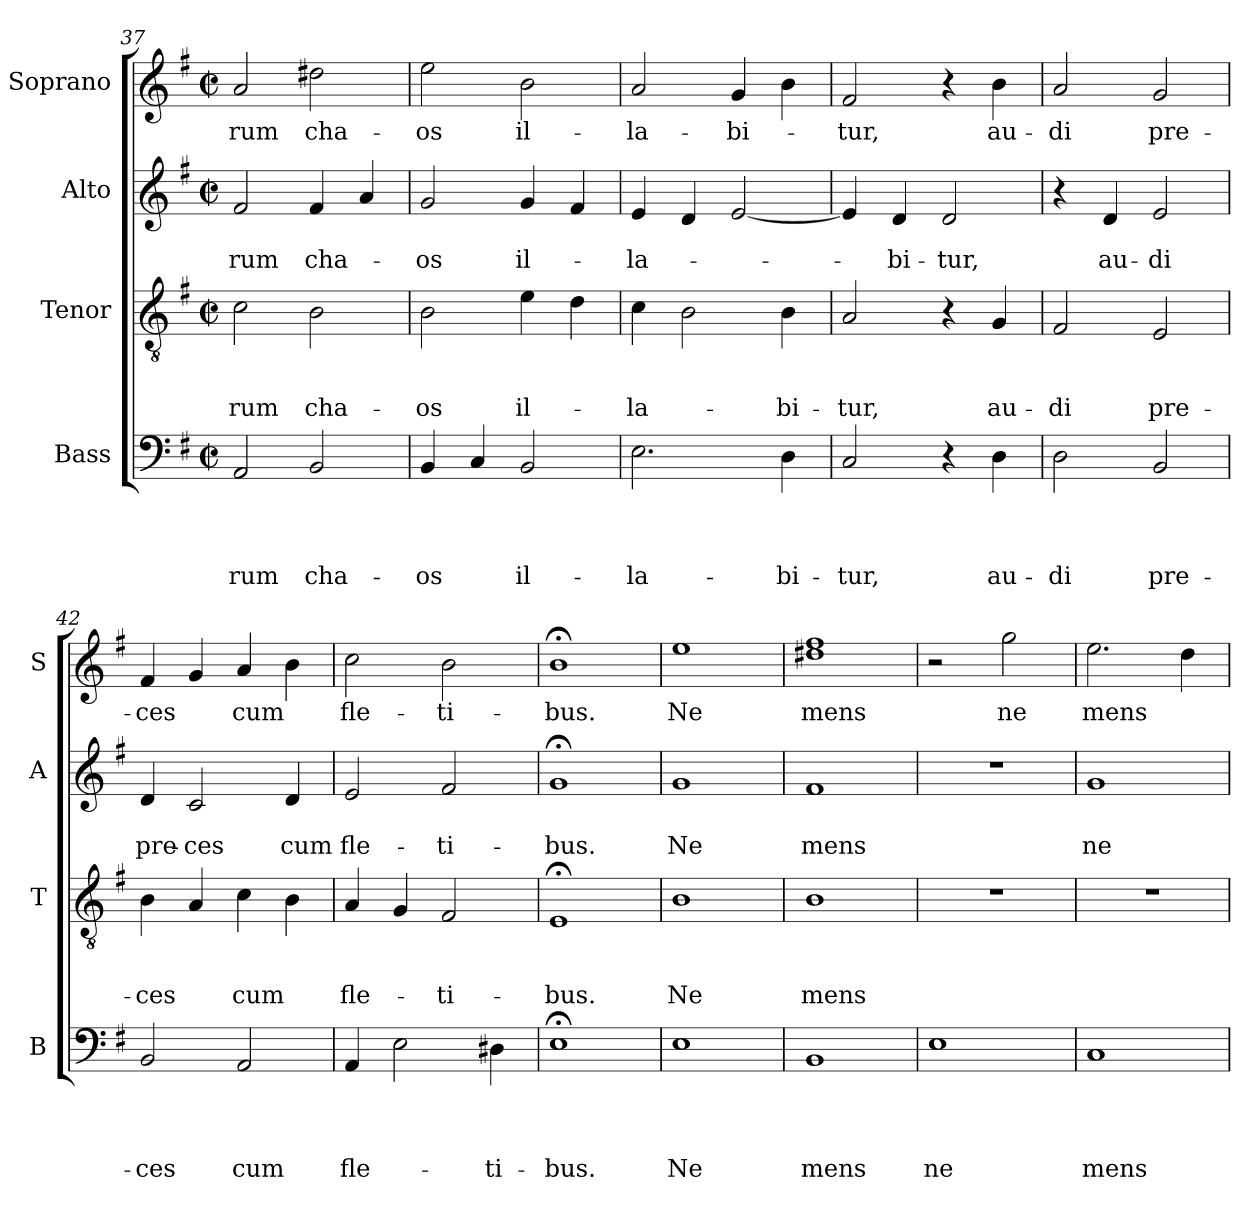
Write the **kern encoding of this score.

**kern	**text	**text	**text	**text	**kern	**text	**text	**text	**kern	**text	**text	**kern	**text
*part4	*part4	*part4	*part4	*part4	*part3	*part3	*part3	*part3	*part2	*part2	*part2	*part1	*part1
*staff4	*staff4	*staff4	*staff4	*staff4	*staff3	*staff3	*staff3	*staff3	*staff2	*staff2	*staff2	*staff1	*staff1
*I"Bass	*	*	*	*	*I"Tenor	*	*	*	*I"Alto	*	*	*I"Soprano	*
*I'B	*	*	*	*	*I'T	*	*	*	*I'A	*	*	*I'S	*
!!LO:LB:g=z
*clefF4	*	*	*	*	*clefGv2	*	*	*	*clefG2	*	*	*clefG2	*
*k[f#]	*	*	*	*	*k[f#]	*	*	*	*k[f#]	*	*	*k[f#]	*
*G:	*	*	*	*	*G:	*	*	*	*G:	*	*	*G:	*
*M2/2	*	*	*	*	*M2/2	*	*	*	*M2/2	*	*	*M2/2	*
*met(c|)	*	*	*	*	*met(c|)	*	*	*	*met(c|)	*	*	*met(c|)	*
=37	=37	=37	=37	=37	=37	=37	=37	=37	=37	=37	=37	=37	=37
!	!	!	!	!LO:LY:b	!	!	!	!LO:LY:b	!	!	!LO:LY:b	!	!LO:LY:b
2AA/	.	.	.	-rum	2c\	.	.	-rum	2f#/	.	-rum	2a/	-rum
!	!	!	!	!LO:LY:b	!	!	!	!LO:LY:b	!	!	!LO:LY:b	!	!LO:LY:b
2BB/	.	.	.	cha-	2B\	.	.	cha-	4f#/	.	cha-	2dd#X\	cha-
.	.	.	.	.	.	.	.	.	4a/	.	.	.	.
=38	=38	=38	=38	=38	=38	=38	=38	=38	=38	=38	=38	=38	=38
!	!	!	!	!LO:LY:b	!	!	!	!LO:LY:b	!	!	!LO:LY:b	!	!LO:LY:b
4BB/	.	.	.	-os	2B\	.	.	-os	2g/	.	-os	2ee\	-os
4C/	.	.	.	.	.	.	.	.	.	.	.	.	.
!	!	!	!	!LO:LY:b	!	!	!	!LO:LY:b	!	!	!LO:LY:b	!	!LO:LY:b
2BB/	.	.	.	il-	4e\	.	.	il-	4g/	.	il-	2b\	il-
.	.	.	.	.	4d\	.	.	.	4f#/	.	.	.	.
=39	=39	=39	=39	=39	=39	=39	=39	=39	=39	=39	=39	=39	=39
!	!	!	!	!LO:LY:b	!	!	!	!LO:LY:b	!	!	!LO:LY:b	!	!LO:LY:b
2.E\	.	.	.	-la-	4c\	.	.	-la-	4e/	.	-la-	2a/	-la-
.	.	.	.	.	2B\	.	.	.	4d/	.	.	.	.
!	!	!	!	!	!	!	!	!	!	!	!	!	!LO:LY:b
.	.	.	.	.	.	.	.	.	[<2e/	.	.	4g/	-bi-
!	!	!	!	!LO:LY:b	!	!	!	!LO:LY:b	!	!	!	!	!
4D\	.	.	.	-bi-	4B\	.	.	-bi-	.	.	.	4b\	.
=40	=40	=40	=40	=40	=40	=40	=40	=40	=40	=40	=40	=40	=40
!	!	!	!	!LO:LY:b	!	!	!	!LO:LY:b	!	!	!	!	!LO:LY:b
2C/	.	.	.	-tur,	2A/	.	.	-tur,	4e/]	.	.	2f#/	-tur,
!	!	!	!	!	!	!	!	!	!	!	!LO:LY:b	!	!
.	.	.	.	.	.	.	.	.	4d/	.	-bi-	.	.
!	!	!	!	!	!	!	!	!	!	!	!LO:LY:b	!	!
4r	.	.	.	.	4r	.	.	.	2d/	.	-tur,	4r	.
!	!	!	!	!LO:LY:b	!	!	!	!LO:LY:b	!	!	!	!	!LO:LY:b
4D\	.	.	.	au-	4G/	.	.	au-	.	.	.	4b\	au-
=41	=41	=41	=41	=41	=41	=41	=41	=41	=41	=41	=41	=41	=41
!	!	!	!	!LO:LY:b	!	!	!	!LO:LY:b	!	!	!	!	!LO:LY:b
2D\	.	.	.	-di	2F#/	.	.	-di	4r	.	.	2a/	-di
!	!	!	!	!	!	!	!	!	!	!	!LO:LY:b	!	!
.	.	.	.	.	.	.	.	.	4d/	.	au-	.	.
!	!	!	!	!LO:LY:b	!	!	!	!LO:LY:b	!	!	!LO:LY:b	!	!LO:LY:b
2BB/	.	.	.	pre-	2E/	.	.	pre-	2e/	.	-di	2g/	pre-
=42	=42	=42	=42	=42	=42	=42	=42	=42	=42	=42	=42	=42	=42
!	!	!	!	!LO:LY:b	!	!	!	!LO:LY:b	!	!	!LO:LY:b	!	!LO:LY:b
2BB/	.	.	.	-ces	4B\	.	.	-ces	4d/	.	pre-	4f#/	-ces
!	!	!	!	!	!	!	!	!	!	!	!LO:LY:b:rj	!	!
.	.	.	.	.	4A/	.	.	.	2c/	.	-ces	4g/	.
!	!	!	!	!LO:LY:b	!	!	!	!LO:LY:b	!	!	!	!	!LO:LY:b
2AA/	.	.	.	cum	4c\	.	.	cum	.	.	.	4a/	cum
!	!	!	!	!	!	!	!	!	!	!	!LO:LY:b	!	!
.	.	.	.	.	4B\	.	.	.	4d/	.	cum	4b\	.
=43	=43	=43	=43	=43	=43	=43	=43	=43	=43	=43	=43	=43	=43
!	!	!	!	!LO:LY:b	!	!	!	!LO:LY:b	!	!	!LO:LY:b	!	!LO:LY:b
4AA/	.	.	.	fle-	4A/	.	.	fle-	2e/	.	fle-	2cc\	fle-
2E\	.	.	.	.	4G/	.	.	.	.	.	.	.	.
!	!	!	!	!	!	!	!	!LO:LY:b	!	!	!LO:LY:b	!	!LO:LY:b
.	.	.	.	.	2F#/	.	.	-ti-	2f#/	.	-ti-	2b\	-ti-
!	!	!	!	!LO:LY:b	!	!	!	!	!	!	!	!	!
4D#X\	.	.	.	-ti-	.	.	.	.	.	.	.	.	.
=44	=44	=44	=44	=44	=44	=44	=44	=44	=44	=44	=44	=44	=44
!	!	!	!	!LO:LY:b	!	!	!	!LO:LY:b	!	!	!LO:LY:b	!	!LO:LY:b
1E;<	.	.	.	-bus.	1E;	.	.	-bus.	1g;	.	-bus.	1b;<	-bus.
!!LO:PB:g=z
=45	=45	=45	=45	=45	=45	=45	=45	=45	=45	=45	=45	=45	=45
!	!	!	!	!LO:LY:b	!	!	!	!LO:LY:b	!	!	!LO:LY:b	!	!LO:LY:b
1E	.	.	.	Ne	1B	.	.	Ne	1g	.	Ne	1ee	Ne
=46	=46	=46	=46	=46	=46	=46	=46	=46	=46	=46	=46	=46	=46
!	!	!	!	!LO:LY:b	!	!	!	!LO:LY:b	!	!	!LO:LY:b	!	!LO:LY:b
1BB	.	.	.	mens	1B	.	.	mens	1f#	.	mens	1dd#X 1ff#	mens
=47	=47	=47	=47	=47	=47	=47	=47	=47	=47	=47	=47	=47	=47
!	!	!	!	!LO:LY:b	!	!	!	!	!	!	!	!	!
1E	.	.	.	ne	1r	.	.	.	1r	.	.	2r	.
!	!	!	!	!	!	!	!	!	!	!	!	!	!LO:LY:b
.	.	.	.	.	.	.	.	.	.	.	.	2gg\	ne
=48	=48	=48	=48	=48	=48	=48	=48	=48	=48	=48	=48	=48	=48
!	!	!	!	!LO:LY:b	!	!	!	!	!	!	!LO:LY:b	!	!LO:LY:b
1C	.	.	.	mens	1r	.	.	.	1g	.	ne	2.ee\	mens
.	.	.	.	.	.	.	.	.	.	.	.	4dd\	.
=	=	=	=	=	=	=	=	=	=	=	=	=	=
*-	*-	*-	*-	*-	*-	*-	*-	*-	*-	*-	*-	*-	*-
